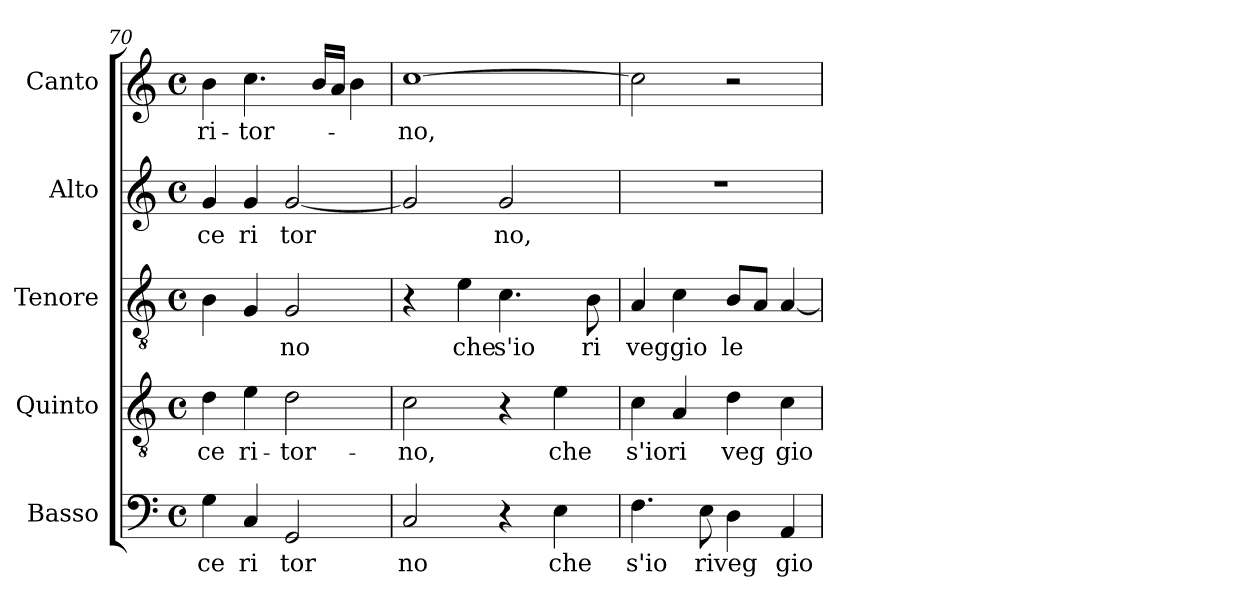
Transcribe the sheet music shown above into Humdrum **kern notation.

**kern	**text	**kern	**text	**kern	**text	**kern	**text	**kern	**text
*part5	*part5	*part4	*part4	*part3	*part3	*part2	*part2	*part1	*part1
*staff5	*staff5	*staff4	*staff4	*staff3	*staff3	*staff2	*staff2	*staff1	*staff1
*I"Basso	*	*I"Quinto	*	*I"Tenore	*	*I"Alto	*	*I"Canto	*
*clefF4	*	*clefGv2	*	*clefGv2	*	*clefG2	*	*clefG2	*
*M4/4	*	*M4/4	*	*M4/4	*	*M4/4	*	*M4/4	*
*met(c)	*	*met(c)	*	*met(c)	*	*met(c)	*	*met(c)	*
=70	=70	=70	=70	=70	=70	=70	=70	=70	=70
!	!LO:LY:b:cj	!	!LO:LY:b:cj	!	!	!	!LO:LY:b:cj	!	!LO:LY:b:cj
4G\	ce	4d\	-ce	4B\	.	4g/	ce	4b\	ri-
!	!LO:LY:b:cj	!	!LO:LY:b:cj	!	!	!	!LO:LY:b:cj	!	!LO:LY:b
4C/	ri	4e\	ri-	4G/	.	4g/	ri	4.cc\	-tor-
!	!LO:LY:b:cj	!	!LO:LY:b:cj	!	!LO:LY:b:cj	!	!LO:LY:b	!	!
2GG/	tor	2d\	-tor-	2G/	no	[>2g/	tor	.	.
.	.	.	.	.	.	.	.	16b/L	.
.	.	.	.	.	.	.	.	16a/J	.
.	.	.	.	.	.	.	.	4b\	.
!!LO:PB:g=z
=71	=71	=71	=71	=71	=71	=71	=71	=71	=71
!	!LO:LY:b:cj	!	!LO:LY:b:cj	!	!	!	!	!	!LO:LY:b:cj
*	*	*	*	*	*	*^	*	*	*
2C/	no	2c\	-no,	4r	.	2g/]	16..ryy	.	[>1cc	-no,
.	.	.	.	.	.	.	2ryy	.	.	.
!	!	!	!	!	!LO:LY:b:cj	!	!	!	!	!
.	.	.	.	4e\	che	.	.	.	.	.
!	!	!	!	!	!LO:LY:b:cj	!	!	!LO:LY:b:cj	!	!
4r	.	4r	.	4.c\	s'io	2g/	.	no,	.	.
.	.	.	.	.	.	.	4ryy	.	.	.
!	!LO:LY:b:cj	!	!LO:LY:b:cj	!	!	!	!	!	!	!
4E\	che	4e\	che	.	.	.	.	.	.	.
.	.	.	.	.	.	.	8ryy	.	.	.
!	!	!	!	!	!LO:LY:b:cj	!	!	!	!	!
.	.	.	.	8B\	ri	.	.	.	.	.
.	.	.	.	.	.	.	64ryy	.	.	.
=72	=72	=72	=72	=72	=72	=72	=72	=72	=72	=72
!	!LO:LY:b:cj	!	!LO:LY:b:cj	!	!LO:LY:b:cj	!	!	!	!	!
*	*	*	*	*	*	*v	*v	*	*	*
4.F\	s'io	4c\	s'io	4A/	veggio	1r	.	2cc\]	.
!	!	!	!LO:LY:b:cj	!	!	!	!	!	!
.	.	4A/	ri	4c\	.	.	.	.	.
!	!LO:LY:b	!	!	!	!	!	!	!	!
8E\	riveg	.	.	.	.	.	.	.	.
!	!	!	!LO:LY:b:cj	!	!LO:LY:b:cj	!	!	!	!
4D\	.	4d\	veg	8B/L	le	.	.	2r	.
.	.	.	.	8A/J	.	.	.	.	.
!	!LO:LY:b:cj	!	!LO:LY:b:cj	!	!	!	!	!	!
4AA/	gio	4c\	gio	[<4A/	.	.	.	.	.
=	=	=	=	=	=	=	=	=	=
*-	*-	*-	*-	*-	*-	*-	*-	*-	*-
